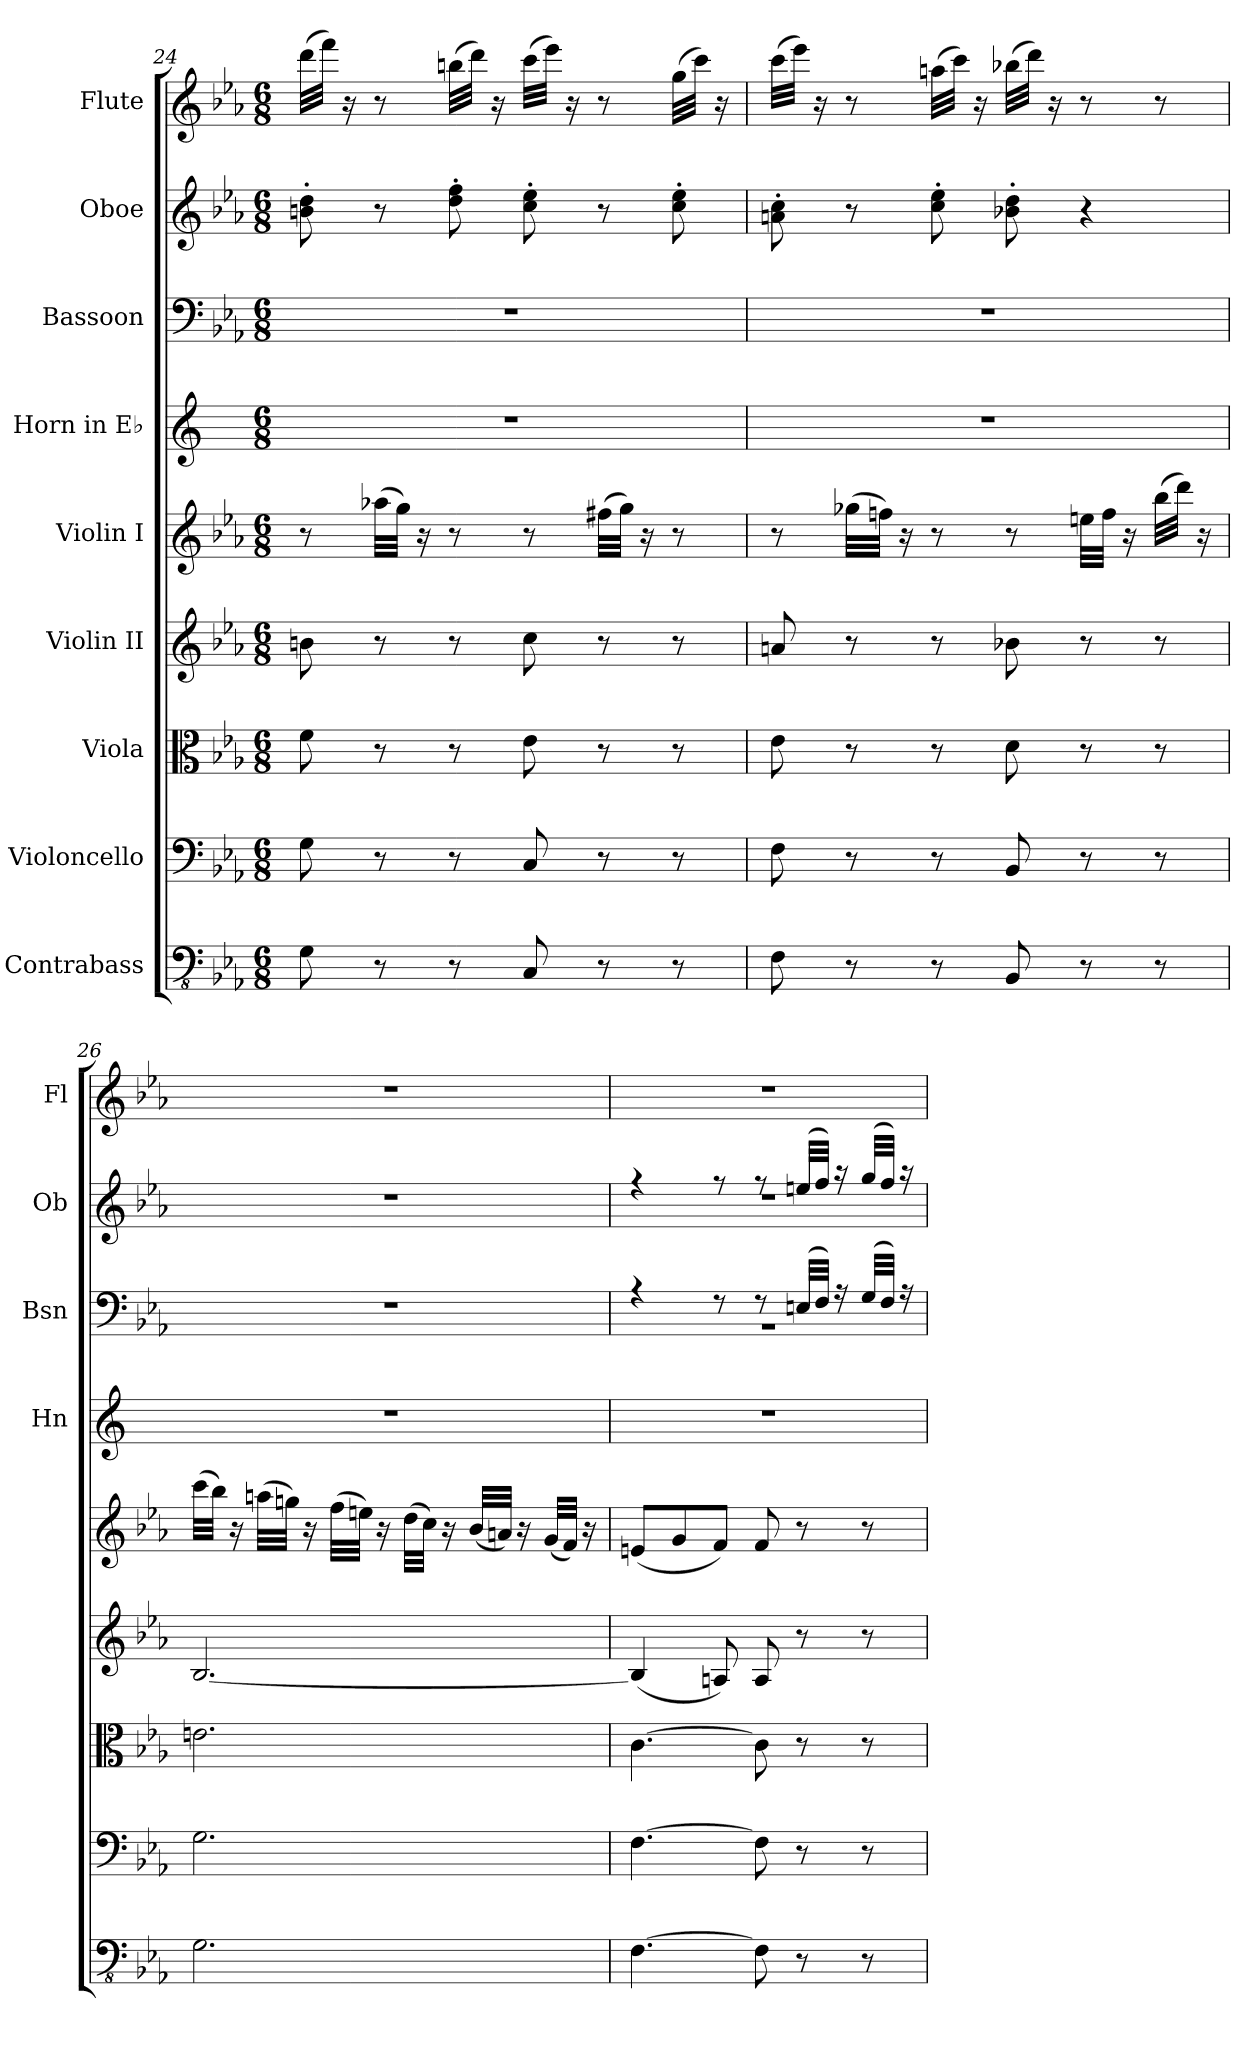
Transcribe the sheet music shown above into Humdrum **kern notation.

**kern	**kern	**kern	**kern	**kern	**kern	**kern	**kern	**kern
*part9	*part8	*part7	*part6	*part5	*part4	*part3	*part2	*part1
*staff9	*staff8	*staff7	*staff6	*staff5	*staff4	*staff3	*staff2	*staff1
*I"Contrabass	*I"Violoncello	*I"Viola	*I"Violin II	*I"Violin I	*I"Horn in E♭	*I"Bassoon	*I"Oboe	*I"Flute
*	*	*	*	*	*I'Hn	*I'Bsn	*I'Ob	*I'Fl
*clefFv4	*clefF4	*clefC3	*clefG2	*clefG2	*clefG2	*clefF4	*clefG2	*clefG2
*	*	*	*	*	*ITrd5c9	*	*	*
*k[b-e-a-]	*k[b-e-a-]	*k[b-e-a-]	*k[b-e-a-]	*k[b-e-a-]	*k[b-e-a-]	*k[b-e-a-]	*k[b-e-a-]	*k[b-e-a-]
*M6/8	*M6/8	*M6/8	*M6/8	*M6/8	*M6/8	*M6/8	*M6/8	*M6/8
=24	=24	=24	=24	=24	=24	=24	=24	=24
8GG\	8G\	8f\	8bn\	8r	2.r	2.r	8bn\' 8dd\'	(>32ddd\LLL
.	.	.	.	.	.	.	.	32fff\JJJ)
.	.	.	.	.	.	.	.	16r
8r	8r	8r	8r	(>32aa-X\LLL	.	.	8r	8r
.	.	.	.	32gg\JJJ)	.	.	.	.
.	.	.	.	16r	.	.	.	.
8r	8r	8r	8r	8r	.	.	8dd\' 8ff\'	(>32bbn\LLL
.	.	.	.	.	.	.	.	32ddd\JJJ)
.	.	.	.	.	.	.	.	16r
8CC/	8C/	8e-\	8cc\	8r	.	.	8cc\' 8ee-\'	(>32ccc\LLL
.	.	.	.	.	.	.	.	32eee-\JJJ)
.	.	.	.	.	.	.	.	16r
8r	8r	8r	8r	(>32ff#X\LLL	.	.	8r	8r
.	.	.	.	32gg\JJJ)	.	.	.	.
.	.	.	.	16r	.	.	.	.
8r	8r	8r	8r	8r	.	.	8cc\' 8ee-\'	(>32gg\LLL
.	.	.	.	.	.	.	.	32ccc\JJJ)
.	.	.	.	.	.	.	.	16r
=25	=25	=25	=25	=25	=25	=25	=25	=25
8FF\	8F\	8e-\	8an/	8r	2.r	2.r	8an\' 8cc\'	(>32ccc\LLL
.	.	.	.	.	.	.	.	32eee-\JJJ)
.	.	.	.	.	.	.	.	16r
8r	8r	8r	8r	(>32gg-X\LLL	.	.	8r	8r
.	.	.	.	32ffn\JJJ)	.	.	.	.
.	.	.	.	16r	.	.	.	.
8r	8r	8r	8r	8r	.	.	8cc\' 8ee-\'	(>32aan\LLL
.	.	.	.	.	.	.	.	32ccc\JJJ)
.	.	.	.	.	.	.	.	16r
8BBB-/	8BB-/	8d\	8b-X\	8r	.	.	8b-X\' 8dd\'	(>32bb-X\LLL
.	.	.	.	.	.	.	.	32ddd\JJJ)
.	.	.	.	.	.	.	.	16r
8r	8r	8r	8r	32een\LLL	.	.	4r	8r
.	.	.	.	32ff\JJJ	.	.	.	.
.	.	.	.	16r	.	.	.	.
8r	8r	8r	8r	(>32bb-\LLL	.	.	.	8r
.	.	.	.	32ddd\JJJ)	.	.	.	.
.	.	.	.	16r	.	.	.	.
=26	=26	=26	=26	=26	=26	=26	=26	=26
2.GG\	2.G\	2.en\	[2.B-/	(>32ccc\LLL	2.r	2.r	2.r	2.r
.	.	.	.	32bb-\JJJ)	.	.	.	.
.	.	.	.	16r	.	.	.	.
.	.	.	.	(>32aan\LLL	.	.	.	.
.	.	.	.	32ggn\JJJ)	.	.	.	.
.	.	.	.	16r	.	.	.	.
.	.	.	.	(>32ff\LLL	.	.	.	.
.	.	.	.	32een\JJJ)	.	.	.	.
.	.	.	.	16r	.	.	.	.
.	.	.	.	(>32dd\LLL	.	.	.	.
.	.	.	.	32cc\JJJ)	.	.	.	.
.	.	.	.	16r	.	.	.	.
.	.	.	.	(<32b-/LLL	.	.	.	.
.	.	.	.	32an/JJJ)	.	.	.	.
.	.	.	.	16r	.	.	.	.
.	.	.	.	(<32g/LLL	.	.	.	.
.	.	.	.	32f/JJJ)	.	.	.	.
.	.	.	.	16r	.	.	.	.
=27	=27	=27	=27	=27	=27	=27	=27	=27
*	*	*	*	*	*	*^	*^	*
[4.FF\	[4.F\	[4.c\	(<4B-/]	(<8en/L	2.r	4r	2.r	4r	2.rdd	2.r
.	.	.	.	8g/	.	.	.	.	.	.
.	.	.	8An/)	8f/J)	.	8r	.	8r	.	.
8FF\]	8F\]	8c\]	8A/	8f/	.	8r	.	8r	.	.
8r	8r	8r	8r	8r	.	(>32En/LLL	.	(>32een/LLL	.	.
.	.	.	.	.	.	32F/JJJ)	.	32ff/JJJ)	.	.
.	.	.	.	.	.	16r	.	16r	.	.
8r	8r	8r	8r	8r	.	(>32G/LLL	.	(>32gg/LLL	.	.
.	.	.	.	.	.	32F/JJJ)	.	32ff/JJJ)	.	.
.	.	.	.	.	.	16r	.	16r	.	.
*	*	*	*	*	*	*v	*v	*	*	*
*	*	*	*	*	*	*	*v	*v	*
=	=	=	=	=	=	=	=	=
*-	*-	*-	*-	*-	*-	*-	*-	*-
